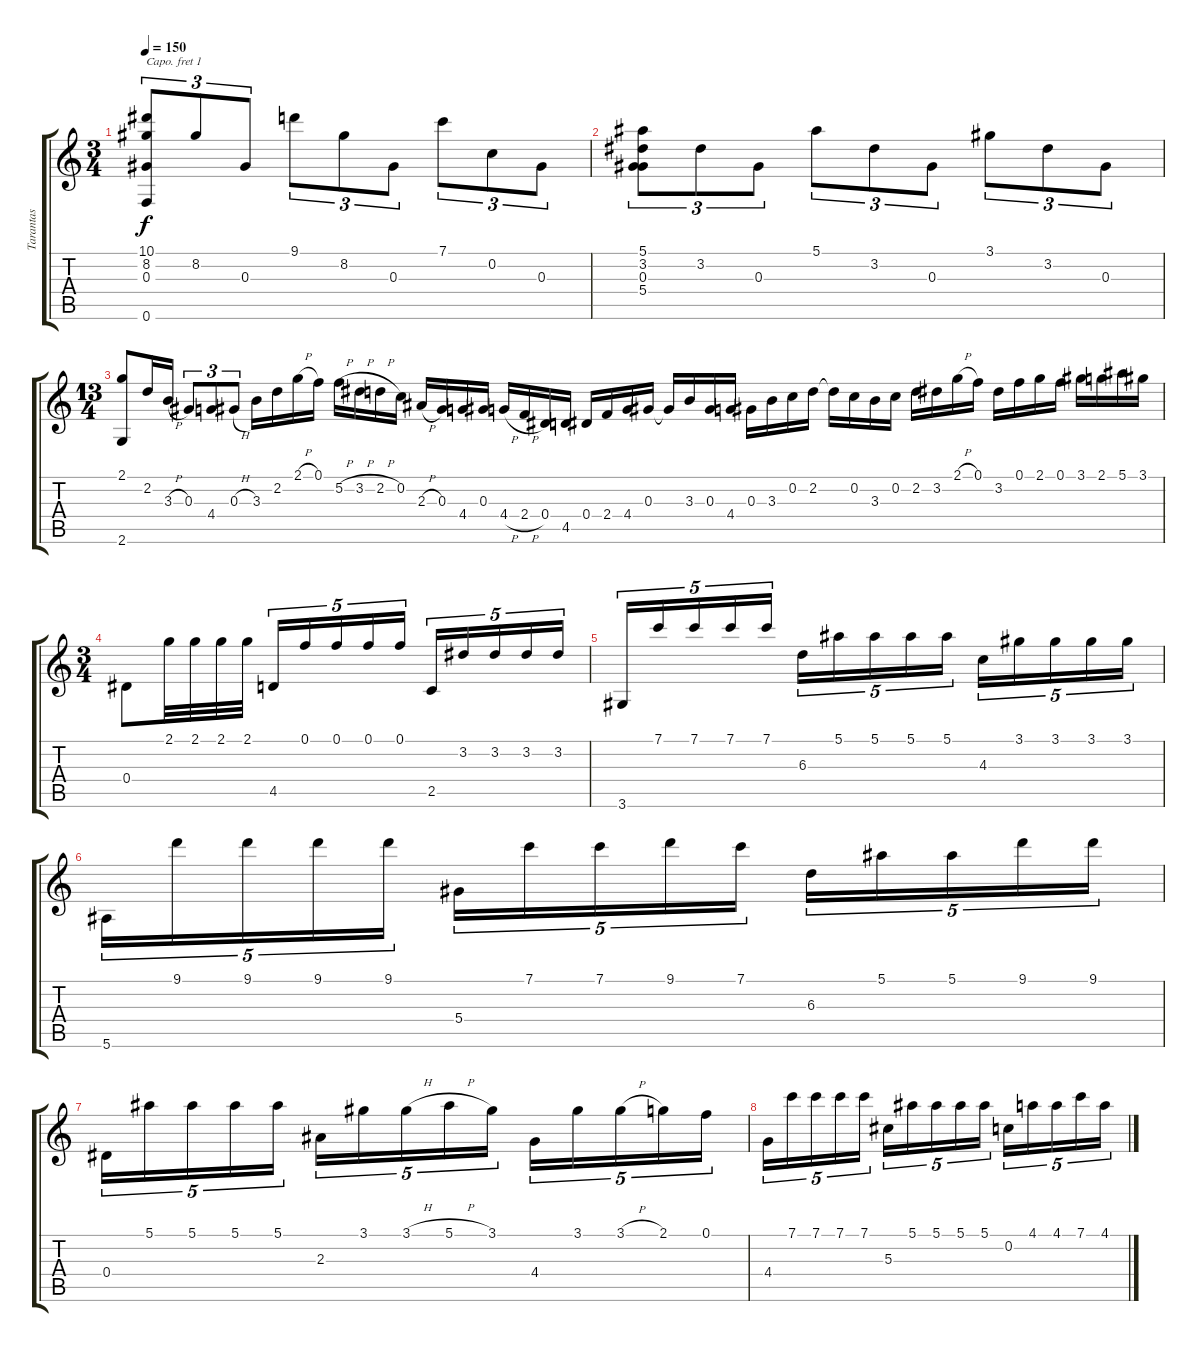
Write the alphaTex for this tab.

\track ("Tarantas" "Tarantas") {instrument acousticguitarnylon}
\staff {score tabs}
\capo 1
\tuning (E4 B3 G3 D3 A2 E2) {hide}
\ts (3 4)
\tempo 150
\clef g2
\ks c
(10.1 8.2 0.3 0.6).8{tu (3 2) dy f} 8.2.8{tu (3 2)} 0.3.8{tu (3 2)} 9.1.8{tu (3 2)} 8.2.8{tu (3 2)} 0.3.8{tu (3 2)} 7.1.8{tu (3 2)} 0.2.8{tu (3 2)} 0.3.8{tu (3 2)} |
(5.1 3.2 0.3 5.4).8{tu (3 2)} 3.2.8{tu (3 2)} 0.3.8{tu (3 2)} 5.1.8{tu (3 2)} 3.2.8{tu (3 2)} 0.3.8{tu (3 2)} 3.1.8{tu (3 2)} 3.2.8{tu (3 2)} 0.3.8{tu (3 2)} |
\ts (13 4)
(2.1 2.6).8 2.2.16 3.3{h}.16 0.3.8{tu (3 2)} 4.4.8{tu (3 2)} 0.3{h}.8{tu (3 2)} 3.3.16 2.2.16 2.1{h}.16 0.1.16 5.2{h}.16 3.2{h}.16 2.2{h}.16 0.2.16 2.3{h}.16 0.3.16 4.4.16 0.3.16 4.4{h}.16 2.4{h}.16 0.4.16 4.5.16 0.4.16 2.4.16 4.4.16 0.3.16 0.3{t}.16 3.3.16 0.3.16 4.4.16 0.3.16 3.3.16 0.2.16 2.2.16 2.2{t}.16 0.2.16 3.3.16 0.2.16 2.2.16 3.2.16 2.1{h}.16 0.1.16 3.2.16 0.1.16 2.1.16 0.1.16 3.1.16 2.1.16 5.1.16 3.1.16 |
\ts (3 4)
0.4.8 2.1.32 2.1.32 2.1.32 2.1.32 4.5.16{tu (5 4)} 0.1.16{tu (5 4)} 0.1.16{tu (5 4)} 0.1.16{tu (5 4)} 0.1.16{tu (5 4)} 2.5.16{tu (5 4)} 3.2.16{tu (5 4)} 3.2.16{tu (5 4)} 3.2.16{tu (5 4)} 3.2.16{tu (5 4)} |
3.6.16{tu (5 4)} 7.1.16{tu (5 4)} 7.1.16{tu (5 4)} 7.1.16{tu (5 4)} 7.1.16{tu (5 4)} 6.3.16{tu (5 4)} 5.1.16{tu (5 4)} 5.1.16{tu (5 4)} 5.1.16{tu (5 4)} 5.1.16{tu (5 4)} 4.3.16{tu (5 4)} 3.1.16{tu (5 4)} 3.1.16{tu (5 4)} 3.1.16{tu (5 4)} 3.1.16{tu (5 4)} |
5.6.16{tu (5 4)} 9.1.16{tu (5 4)} 9.1.16{tu (5 4)} 9.1.16{tu (5 4)} 9.1.16{tu (5 4)} 5.4.16{tu (5 4)} 7.1.16{tu (5 4)} 7.1.16{tu (5 4)} 9.1.16{tu (5 4)} 7.1.16{tu (5 4)} 6.3.16{tu (5 4)} 5.1.16{tu (5 4)} 5.1.16{tu (5 4)} 9.1.16{tu (5 4)} 9.1.16{tu (5 4)} |
0.4.16{tu (5 4)} 5.1.16{tu (5 4)} 5.1.16{tu (5 4)} 5.1.16{tu (5 4)} 5.1.16{tu (5 4)} 2.3.16{tu (5 4)} 3.1.16{tu (5 4)} 3.1{h}.16{tu (5 4)} 5.1{h}.16{tu (5 4)} 3.1.16{tu (5 4)} 4.4.16{tu (5 4)} 3.1.16{tu (5 4)} 3.1{h}.16{tu (5 4)} 2.1.16{tu (5 4)} 0.1.16{tu (5 4)} |
4.4.16{tu (5 4)} 7.1.16{tu (5 4)} 7.1.16{tu (5 4)} 7.1.16{tu (5 4)} 7.1.16{tu (5 4)} 5.3.16{tu (5 4)} 5.1.16{tu (5 4)} 5.1.16{tu (5 4)} 5.1.16{tu (5 4)} 5.1.16{tu (5 4)} 0.2.16{tu (5 4)} 4.1.16{tu (5 4)} 4.1.16{tu (5 4)} 7.1.16{tu (5 4)} 4.1.16{tu (5 4)}
